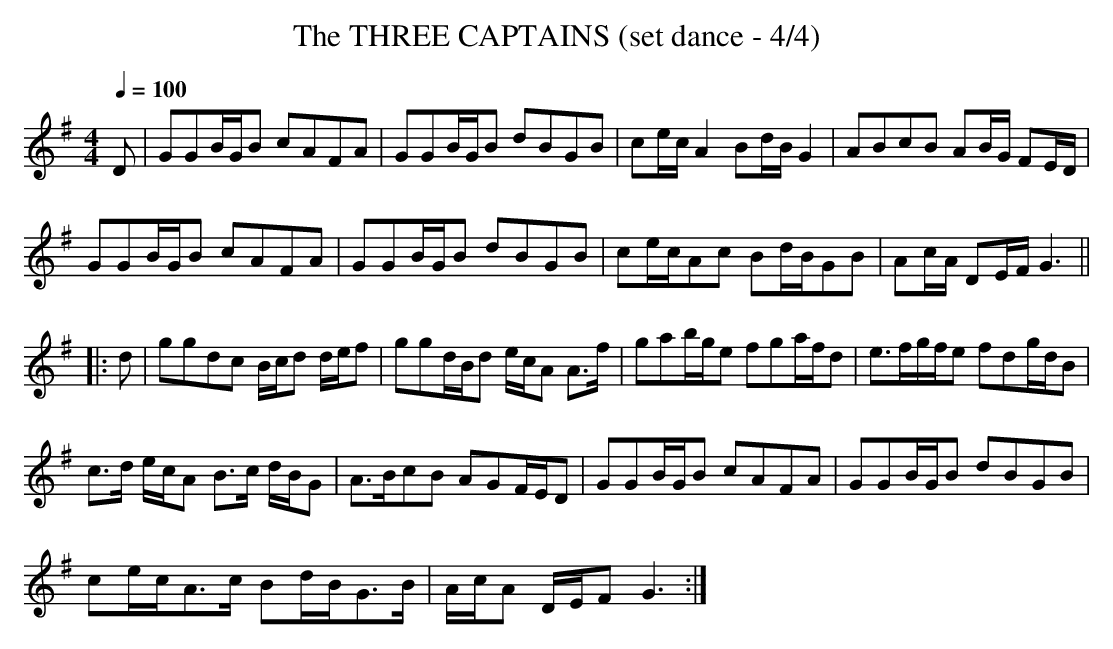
X:1
T:THREE CAPTAINS (set dance - 4/4), The
Q:1/4=100
L:1/8
M:4/4
K:G
D|GGB/G/B cAFA|GGB/G/B dBGB|ce/c/A2 Bd/B/G2|ABcB AB/G/ FE/D/|
GGB/G/B cAFA|GGB/G/B dBGB|ce/c/Ac Bd/B/GB|Ac/A/ DE/F/ G3||
|:d|ggdc B/c/d d/e/f|ggd/B/d e/c/A A>f|gab/g/e fga/f/d|\
e>fg/f/e fdg/d/B|
c>d e/c/A B>c d/B/G|A>BcB AGF/E/D|GGB/G/B cAFA|GGB/G/B dBGB|
ce/c/A>c Bd/B/G>B|A/c/A D/E/F G3:|
